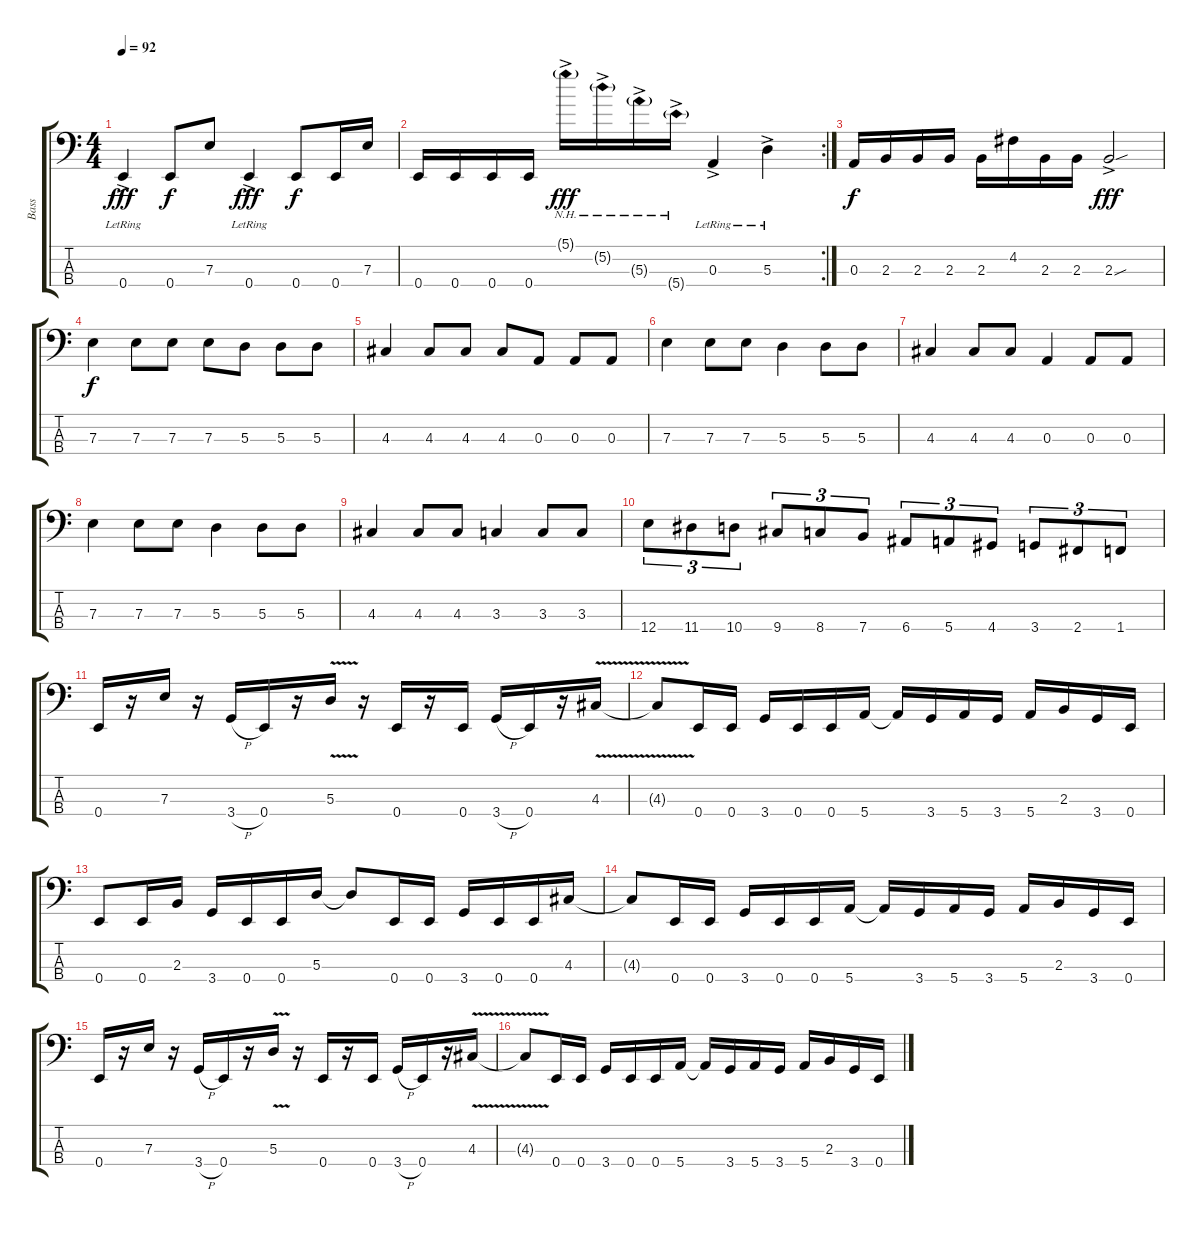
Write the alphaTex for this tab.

\track ("Bass" "Bass") {instrument slapbass2}
\staff {score tabs}
\tuning (G2 D2 A1 E1) {hide}
\ts (4 4)
\tempo 92
\clef f4
\ks c
0.4{ac lr}.4{dy fff} 0.4.8{dy f} 7.3.8 0.4{ac lr}.4{dy fff} 0.4.8{dy f} 0.4.16 7.3.16 |
\rc 2
0.4.16 0.4.16 0.4.16 0.4.16 5.1{nh g ac}.16{dy fff} 5.2{nh g ac}.16 5.3{nh g ac}.16 5.4{nh g ac}.16 0.3{ac lr}.4 5.3{ac lr}.4 |
0.3.16{dy f} 2.3.16 2.3.16 2.3.16 2.3.16 4.2.16 2.3.16 2.3.16 2.3{sou ac}.2{dy fff} |
7.3.4{dy f} 7.3.8 7.3.8 7.3.8 5.3.8 5.3.8 5.3.8 |
4.3.4 4.3.8 4.3.8 4.3.8 0.3.8 0.3.8 0.3.8 |
7.3.4 7.3.8 7.3.8 5.3.4 5.3.8 5.3.8 |
4.3.4 4.3.8 4.3.8 0.3.4 0.3.8 0.3.8 |
7.3.4 7.3.8 7.3.8 5.3.4 5.3.8 5.3.8 |
4.3.4 4.3.8 4.3.8 3.3.4 3.3.8 3.3.8 |
12.4.8{tu (3 2)} 11.4.8{tu (3 2)} 10.4.8{tu (3 2)} 9.4.8{tu (3 2)} 8.4.8{tu (3 2)} 7.4.8{tu (3 2)} 6.4.8{tu (3 2)} 5.4.8{tu (3 2)} 4.4.8{tu (3 2)} 3.4.8{tu (3 2)} 2.4.8{tu (3 2)} 1.4.8{tu (3 2)} |
0.4.16 r.16 7.3.16 r.16 3.4{h}.16 0.4.16 r.16 5.3{v}.16 r.16 0.4.16 r.16 0.4.16 3.4{h}.16 0.4.16 r.16 4.3{v}.16 |
4.3{t}.8 0.4.16 0.4.16 3.4.16 0.4.16 0.4.16 5.4.16 5.4{t}.16 3.4.16 5.4.16 3.4.16 5.4.16 2.3.16 3.4.16 0.4.16 |
0.4.8 0.4.16 2.3.16 3.4.16 0.4.16 0.4.16 5.3.16 5.3{t}.8 0.4.16 0.4.16 3.4.16 0.4.16 0.4.16 4.3.16 |
4.3{t}.8 0.4.16 0.4.16 3.4.16 0.4.16 0.4.16 5.4.16 5.4{t}.16 3.4.16 5.4.16 3.4.16 5.4.16 2.3.16 3.4.16 0.4.16 |
0.4.16 r.16 7.3.16 r.16 3.4{h}.16 0.4.16 r.16 5.3{v}.16 r.16 0.4.16 r.16 0.4.16 3.4{h}.16 0.4.16 r.16 4.3{v}.16 |
4.3{t}.8 0.4.16 0.4.16 3.4.16 0.4.16 0.4.16 5.4.16 5.4{t}.16 3.4.16 5.4.16 3.4.16 5.4.16 2.3.16 3.4.16 0.4.16
